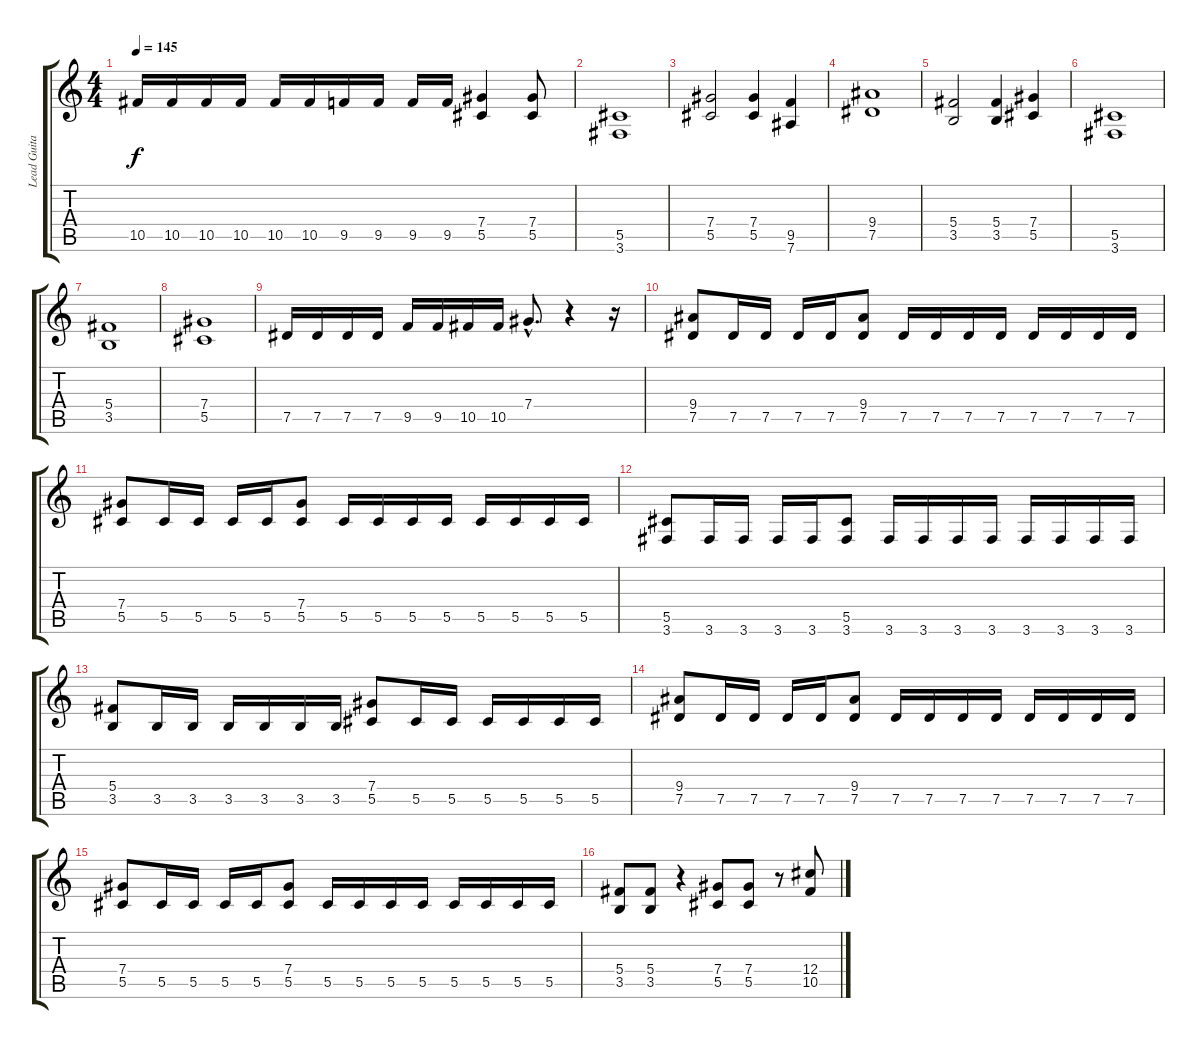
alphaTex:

\track ("Lead Guitar" "Lead Guita") {instrument distortionguitar}
\staff {score tabs}
\tuning (Eb4 Bb3 Gb3 Db3 Ab2 Eb2) {hide}
\ts (4 4)
\tempo 145
\clef g2
\ks c
10.5.16{dy f} 10.5.16 10.5.16 10.5.16 10.5.16 10.5.16 9.5.16 9.5.16 9.5.16 9.5.16 (7.4 5.5).4 (7.4 5.5).8 |
(5.5 3.6).1 |
(7.4 5.5).2 (7.4 5.5).4 (9.5 7.6).4 |
(9.4 7.5).1 |
(5.4 3.5).2 (5.4 3.5).4 (7.4 5.5).4 |
(5.5 3.6).1 |
(5.4 3.5).1 |
(7.4 5.5).1 |
7.5.16 7.5.16 7.5.16 7.5.16 9.5.16 9.5.16 10.5.16 10.5.16 7.4{hac}.8{d} r.4 r.16 |
(9.4 7.5).8 7.5.16 7.5.16 7.5.16 7.5.16 (9.4 7.5).8 7.5.16 7.5.16 7.5.16 7.5.16 7.5.16 7.5.16 7.5.16 7.5.16 |
(7.4 5.5).8 5.5.16 5.5.16 5.5.16 5.5.16 (7.4 5.5).8 5.5.16 5.5.16 5.5.16 5.5.16 5.5.16 5.5.16 5.5.16 5.5.16 |
(5.5 3.6).8 3.6.16 3.6.16 3.6.16 3.6.16 (5.5 3.6).8 3.6.16 3.6.16 3.6.16 3.6.16 3.6.16 3.6.16 3.6.16 3.6.16 |
(5.4 3.5).8 3.5.16 3.5.16 3.5.16 3.5.16 3.5.16 3.5.16 (7.4 5.5).8 5.5.16 5.5.16 5.5.16 5.5.16 5.5.16 5.5.16 |
(9.4 7.5).8 7.5.16 7.5.16 7.5.16 7.5.16 (9.4 7.5).8 7.5.16 7.5.16 7.5.16 7.5.16 7.5.16 7.5.16 7.5.16 7.5.16 |
(7.4 5.5).8 5.5.16 5.5.16 5.5.16 5.5.16 (7.4 5.5).8 5.5.16 5.5.16 5.5.16 5.5.16 5.5.16 5.5.16 5.5.16 5.5.16 |
(5.4 3.5).8 (5.4 3.5).8 r.4 (7.4 5.5).8 (7.4 5.5).8 r.8 (12.4 10.5).8
